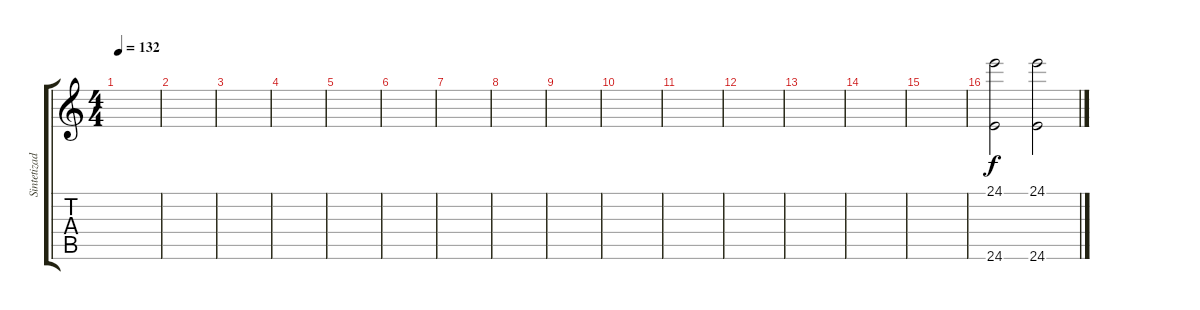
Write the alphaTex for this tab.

\track ("Sintetizador 2" "Sintetizad") {instrument tremolostrings}
\staff {score tabs}
\tuning (E4 B3 G3 D3 A2 E2) {hide}
\ts (4 4)
\tempo 132
\clef g2
\ks c
|
|
|
|
|
|
|
|
|
|
|
|
|
|
|
(24.1 24.6).2{volume 14 instrument orchestrahit} (24.1 24.6).2
